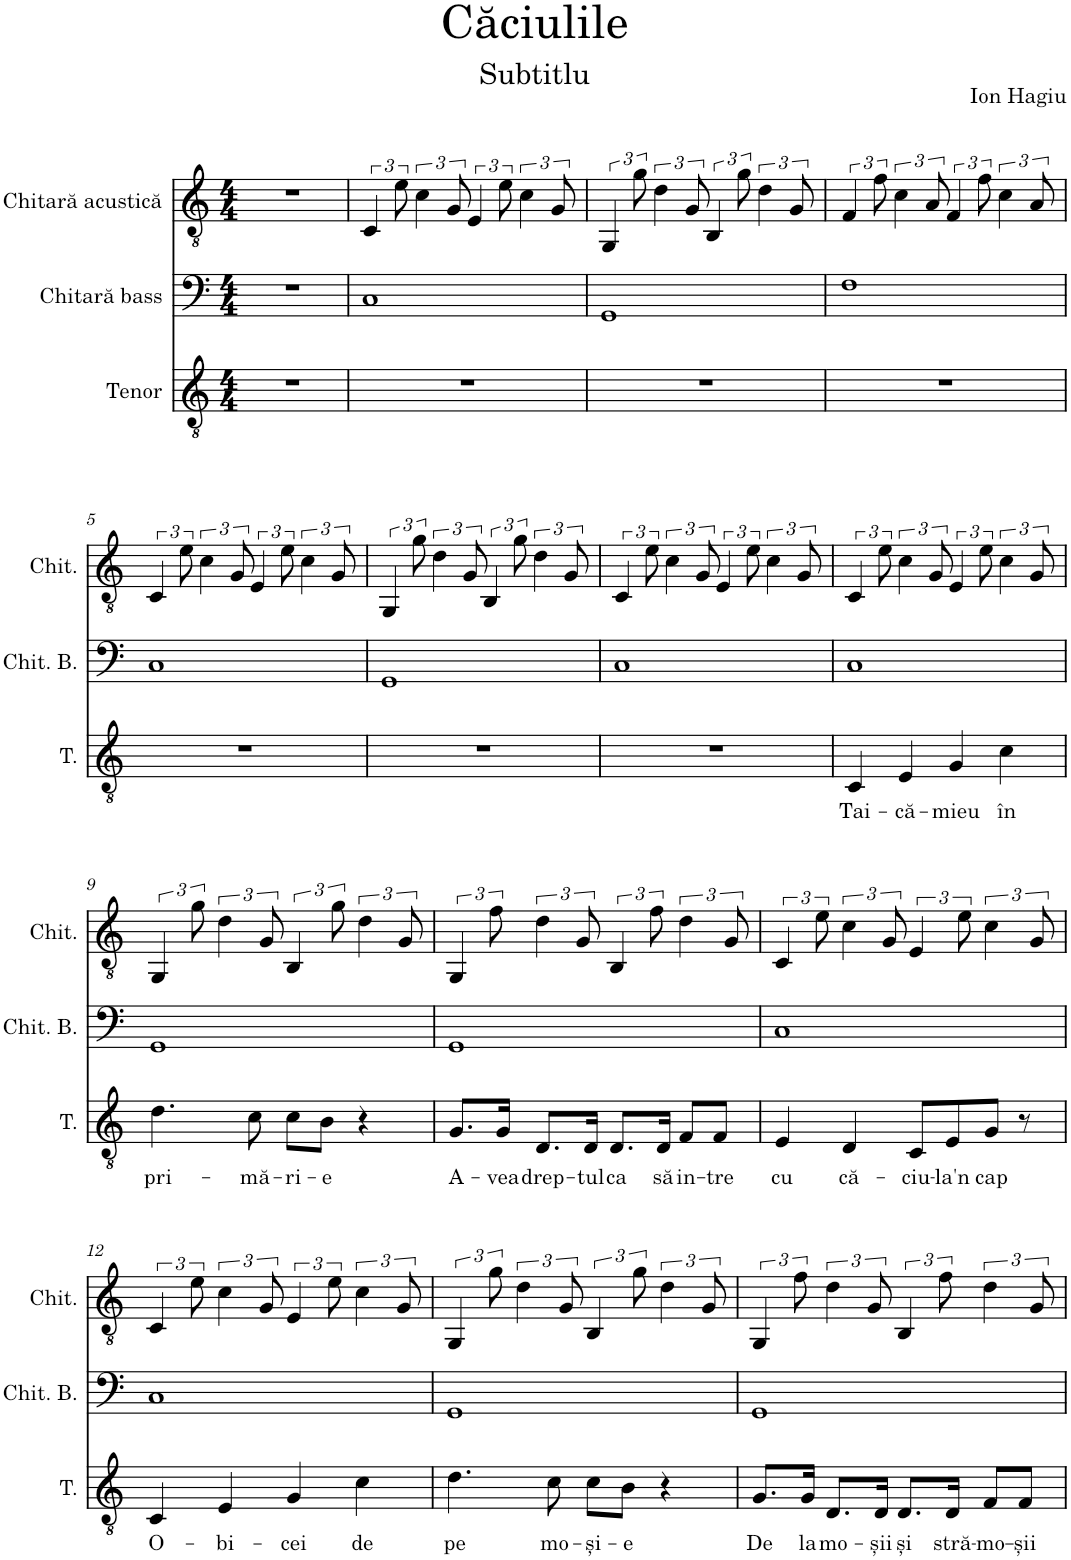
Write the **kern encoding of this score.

**kern	**text	**kern	**kern
*part3	*part3	*part2	*part1
*staff3	*staff3	*staff2	*staff1
*I"Tenor	*	*I"Chitară bass	*I"Chitară acustică
*I'T.	*	*I'Chit. B.	*I'Chit.
*clefGv2	*	*clefF4	*clefGv2
*	*	*Trd7c12	*
*k[]	*	*k[]	*k[]
*M4/4	*	*M4/4	*M4/4
=1	=1	=1	=1
1r	.	1r	1r
=2	=2	=2	=2
1r	.	1C	6C/
.	.	.	12e\
.	.	.	6c\
.	.	.	12G/
.	.	.	6E/
.	.	.	12e\
.	.	.	6c\
.	.	.	12G/
=3	=3	=3	=3
1r	.	1GG	6GG/
.	.	.	12g\
.	.	.	6d\
.	.	.	12G/
.	.	.	6BB/
.	.	.	12g\
.	.	.	6d\
.	.	.	12G/
=4	=4	=4	=4
1r	.	1F	6F/
.	.	.	12f\
.	.	.	6c\
.	.	.	12A/
.	.	.	6F/
.	.	.	12f\
.	.	.	6c\
.	.	.	12A/
!!LO:LB:g=z
=5	=5	=5	=5
1r	.	1C	6C/
.	.	.	12e\
.	.	.	6c\
.	.	.	12G/
.	.	.	6E/
.	.	.	12e\
.	.	.	6c\
.	.	.	12G/
=6	=6	=6	=6
1r	.	1GG	6GG/
.	.	.	12g\
.	.	.	6d\
.	.	.	12G/
.	.	.	6BB/
.	.	.	12g\
.	.	.	6d\
.	.	.	12G/
=7	=7	=7	=7
1r	.	1C	6C/
.	.	.	12e\
.	.	.	6c\
.	.	.	12G/
.	.	.	6E/
.	.	.	12e\
.	.	.	6c\
.	.	.	12G/
=8	=8	=8	=8
!	!LO:LY:b	!	!
4C/	Tai-	1C	6C/
.	.	.	12e\
!	!LO:LY:b	!	!
4E/	-că-	.	6c\
.	.	.	12G/
!	!LO:LY:b	!	!
4G/	-mieu	.	6E/
.	.	.	12e\
!	!LO:LY:b	!	!
4c\	în	.	6c\
.	.	.	12G/
!!LO:LB:g=z
=9	=9	=9	=9
!	!LO:LY:b	!	!
4.d\	pri-	1GG	6GG/
.	.	.	12g\
.	.	.	6d\
!	!LO:LY:b	!	!
8c\	-mă-	.	.
.	.	.	12G/
!	!LO:LY:b	!	!
8c\L	-ri-	.	6BB/
!	!LO:LY:b	!	!
8B\J	-e	.	.
.	.	.	12g\
4r	.	.	6d\
.	.	.	12G/
=10	=10	=10	=10
!	!LO:LY:b	!	!
8.G/L	A-	1GG	6GG/
.	.	.	12f\
!	!LO:LY:b	!	!
16G/Jk	-vea	.	.
!	!LO:LY:b	!	!
8.D/L	drep-	.	6d\
.	.	.	12G/
!	!LO:LY:b	!	!
16D/Jk	-tul	.	.
!	!LO:LY:b	!	!
8.D/L	ca	.	6BB/
.	.	.	12f\
!	!LO:LY:b	!	!
16D/Jk	să	.	.
!	!LO:LY:b	!	!
8F/L	in-	.	6d\
!	!LO:LY:b	!	!
8F/J	-tre	.	.
.	.	.	12G/
=11	=11	=11	=11
!	!LO:LY:b	!	!
4E/	cu	1C	6C/
.	.	.	12e\
!	!LO:LY:b	!	!
4D/	că-	.	6c\
.	.	.	12G/
!	!LO:LY:b	!	!
8C/L	-ciu-	.	6E/
!	!LO:LY:b	!	!
8E/	-la'n	.	.
.	.	.	12e\
!	!LO:LY:b	!	!
8G/J	cap	.	6c\
8r	.	.	.
.	.	.	12G/
!!LO:LB:g=z
=12	=12	=12	=12
!	!LO:LY:b	!	!
4C/	O-	1C	6C/
.	.	.	12e\
!	!LO:LY:b	!	!
4E/	-bi-	.	6c\
.	.	.	12G/
!	!LO:LY:b	!	!
4G/	-cei	.	6E/
.	.	.	12e\
!	!LO:LY:b	!	!
4c\	de	.	6c\
.	.	.	12G/
=13	=13	=13	=13
!	!LO:LY:b	!	!
4.d\	pe	1GG	6GG/
.	.	.	12g\
.	.	.	6d\
!	!LO:LY:b	!	!
8c\	mo-	.	.
.	.	.	12G/
!	!LO:LY:b	!	!
8c\L	-și-	.	6BB/
!	!LO:LY:b	!	!
8B\J	-e	.	.
.	.	.	12g\
4r	.	.	6d\
.	.	.	12G/
=14	=14	=14	=14
!	!LO:LY:b	!	!
8.G/L	De	1GG	6GG/
.	.	.	12f\
!	!LO:LY:b	!	!
16G/Jk	la	.	.
!	!LO:LY:b	!	!
8.D/L	mo-	.	6d\
.	.	.	12G/
!	!LO:LY:b	!	!
16D/Jk	-șii	.	.
!	!LO:LY:b	!	!
8.D/L	și	.	6BB/
.	.	.	12f\
!	!LO:LY:b	!	!
16D/Jk	stră-	.	.
!	!LO:LY:b	!	!
8F/L	-mo-	.	6d\
!	!LO:LY:b	!	!
8F/J	-șii	.	.
.	.	.	12G/
=	=	=	=
*-	*-	*-	*-
